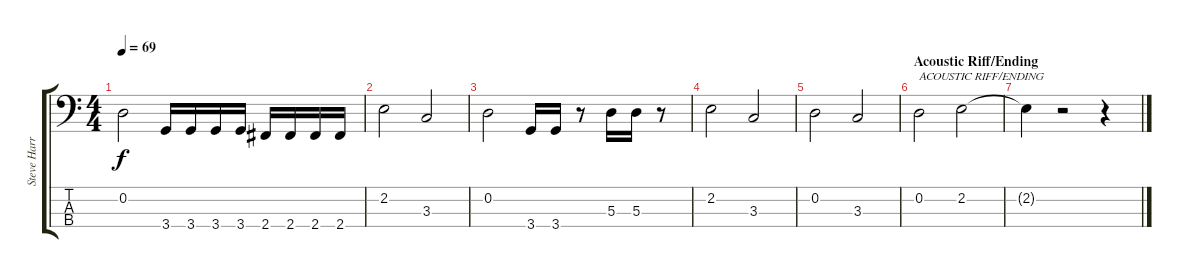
\track ("Steve Harris" "Steve Harr") {instrument fretlessbass}
\staff {score tabs}
\tuning (G2 D2 A1 E1) {hide}
\ts (4 4)
\tempo 69
\clef f4
\ks c
0.2.2{dy f} 3.4.16 3.4.16 3.4.16 3.4.16 2.4.16 2.4.16 2.4.16 2.4.16 |
2.2.2 3.3.2 |
0.2.2 3.4.16 3.4.16 r.8 5.3.16 5.3.16 r.8 |
2.2.2 3.3.2 |
0.2.2 3.3.2 |
\section ("" "Acoustic Riff/Ending")
0.2.2{txt "ACOUSTIC RIFF/ENDING"} 2.2.2 |
2.2{t}.4 r.2 r.4
